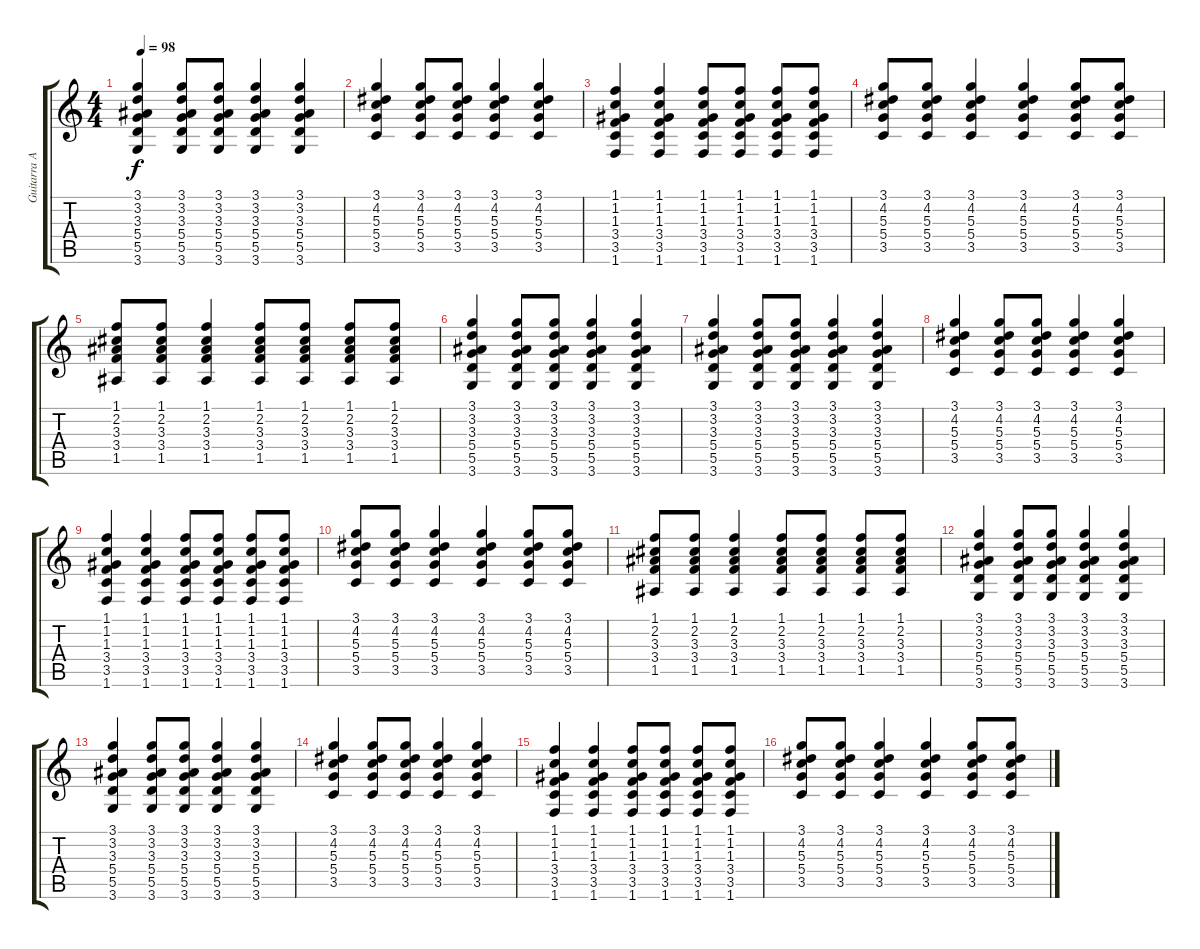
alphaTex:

\track ("Guitarra Acustica 2" "Guitarra A") {instrument acousticguitarsteel}
\staff {score tabs}
\tuning (E4 B3 G3 D3 A2 E2) {hide}
\ts (4 4)
\tempo 98
\clef g2
\ks c
(3.1 3.2 3.3 5.4 5.5 3.6).4{dy f} (3.1 3.2 3.3 5.4 5.5 3.6).8 (3.1 3.2 3.3 5.4 5.5 3.6).8 (3.1 3.2 3.3 5.4 5.5 3.6).4 (3.1 3.2 3.3 5.4 5.5 3.6).4 |
(3.1 4.2 5.3 5.4 3.5).4{volume 9} (3.1 4.2 5.3 5.4 3.5).8 (3.1 4.2 5.3 5.4 3.5).8 (3.1 4.2 5.3 5.4 3.5).4 (3.1 4.2 5.3 5.4 3.5).4 |
(1.1 1.2 1.3 3.4 3.5 1.6).4 (1.1 1.2 1.3 3.4 3.5 1.6).4 (1.1 1.2 1.3 3.4 3.5 1.6).8 (1.1 1.2 1.3 3.4 3.5 1.6).8 (1.1 1.2 1.3 3.4 3.5 1.6).8 (1.1 1.2 1.3 3.4 3.5 1.6).8 |
(3.1 4.2 5.3 5.4 3.5).8 (3.1 4.2 5.3 5.4 3.5).8 (3.1 4.2 5.3 5.4 3.5).4 (3.1 4.2 5.3 5.4 3.5).4 (3.1 4.2 5.3 5.4 3.5).8 (3.1 4.2 5.3 5.4 3.5).8 |
(1.1 2.2 3.3 3.4 1.5).8 (1.1 2.2 3.3 3.4 1.5).8 (1.1 2.2 3.3 3.4 1.5).4 (1.1 2.2 3.3 3.4 1.5).8 (1.1 2.2 3.3 3.4 1.5).8 (1.1 2.2 3.3 3.4 1.5).8 (1.1 2.2 3.3 3.4 1.5).8 |
(3.1 3.2 3.3 5.4 5.5 3.6).4 (3.1 3.2 3.3 5.4 5.5 3.6).8 (3.1 3.2 3.3 5.4 5.5 3.6).8 (3.1 3.2 3.3 5.4 5.5 3.6).4 (3.1 3.2 3.3 5.4 5.5 3.6).4 |
(3.1 3.2 3.3 5.4 5.5 3.6).4 (3.1 3.2 3.3 5.4 5.5 3.6).8 (3.1 3.2 3.3 5.4 5.5 3.6).8 (3.1 3.2 3.3 5.4 5.5 3.6).4 (3.1 3.2 3.3 5.4 5.5 3.6).4 |
(3.1 4.2 5.3 5.4 3.5).4{volume 9} (3.1 4.2 5.3 5.4 3.5).8 (3.1 4.2 5.3 5.4 3.5).8 (3.1 4.2 5.3 5.4 3.5).4 (3.1 4.2 5.3 5.4 3.5).4 |
(1.1 1.2 1.3 3.4 3.5 1.6).4 (1.1 1.2 1.3 3.4 3.5 1.6).4 (1.1 1.2 1.3 3.4 3.5 1.6).8 (1.1 1.2 1.3 3.4 3.5 1.6).8 (1.1 1.2 1.3 3.4 3.5 1.6).8 (1.1 1.2 1.3 3.4 3.5 1.6).8 |
(3.1 4.2 5.3 5.4 3.5).8 (3.1 4.2 5.3 5.4 3.5).8 (3.1 4.2 5.3 5.4 3.5).4 (3.1 4.2 5.3 5.4 3.5).4 (3.1 4.2 5.3 5.4 3.5).8 (3.1 4.2 5.3 5.4 3.5).8 |
(1.1 2.2 3.3 3.4 1.5).8 (1.1 2.2 3.3 3.4 1.5).8 (1.1 2.2 3.3 3.4 1.5).4 (1.1 2.2 3.3 3.4 1.5).8 (1.1 2.2 3.3 3.4 1.5).8 (1.1 2.2 3.3 3.4 1.5).8 (1.1 2.2 3.3 3.4 1.5).8 |
(3.1 3.2 3.3 5.4 5.5 3.6).4 (3.1 3.2 3.3 5.4 5.5 3.6).8 (3.1 3.2 3.3 5.4 5.5 3.6).8 (3.1 3.2 3.3 5.4 5.5 3.6).4 (3.1 3.2 3.3 5.4 5.5 3.6).4 |
(3.1 3.2 3.3 5.4 5.5 3.6).4 (3.1 3.2 3.3 5.4 5.5 3.6).8 (3.1 3.2 3.3 5.4 5.5 3.6).8 (3.1 3.2 3.3 5.4 5.5 3.6).4 (3.1 3.2 3.3 5.4 5.5 3.6).4 |
(3.1 4.2 5.3 5.4 3.5).4{volume 9} (3.1 4.2 5.3 5.4 3.5).8 (3.1 4.2 5.3 5.4 3.5).8 (3.1 4.2 5.3 5.4 3.5).4 (3.1 4.2 5.3 5.4 3.5).4 |
(1.1 1.2 1.3 3.4 3.5 1.6).4 (1.1 1.2 1.3 3.4 3.5 1.6).4 (1.1 1.2 1.3 3.4 3.5 1.6).8 (1.1 1.2 1.3 3.4 3.5 1.6).8 (1.1 1.2 1.3 3.4 3.5 1.6).8 (1.1 1.2 1.3 3.4 3.5 1.6).8 |
(3.1 4.2 5.3 5.4 3.5).8 (3.1 4.2 5.3 5.4 3.5).8 (3.1 4.2 5.3 5.4 3.5).4 (3.1 4.2 5.3 5.4 3.5).4 (3.1 4.2 5.3 5.4 3.5).8 (3.1 4.2 5.3 5.4 3.5).8
